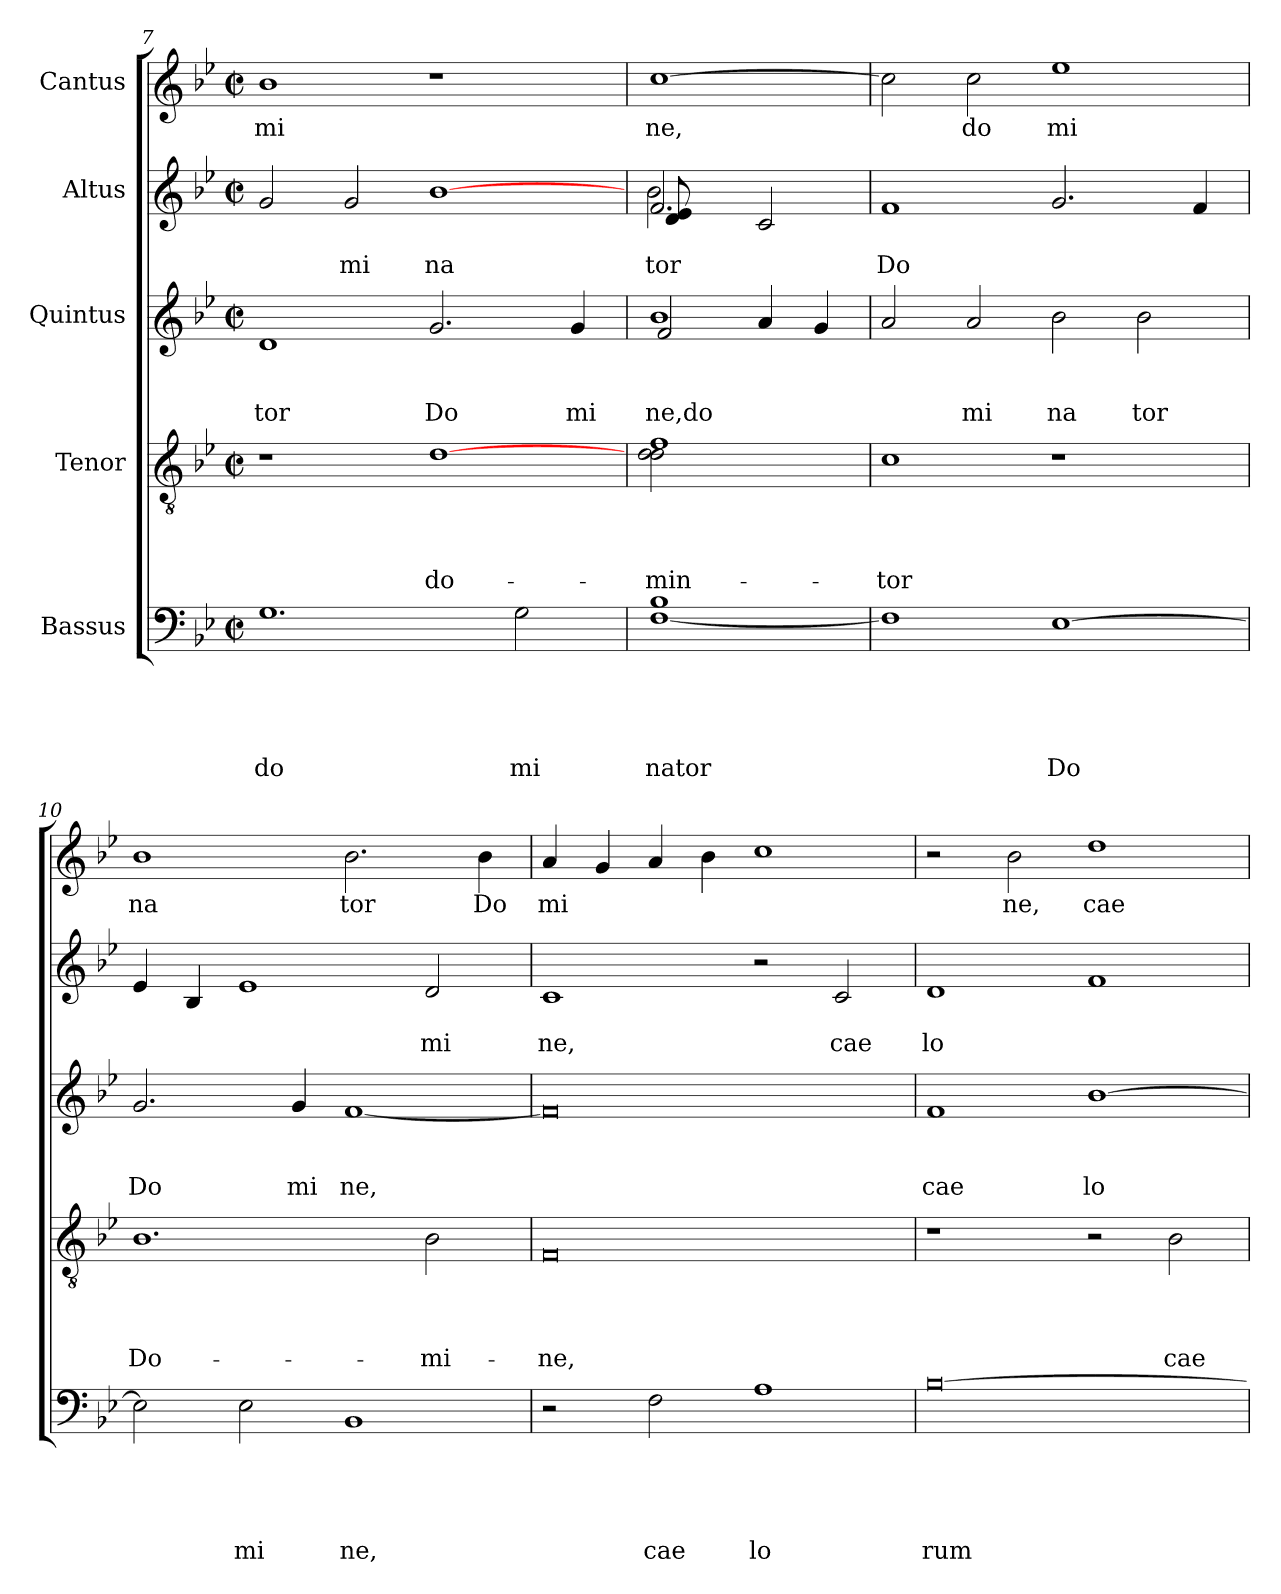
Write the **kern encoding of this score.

**kern	**text	**text	**text	**text	**text	**kern	**text	**text	**text	**text	**kern	**text	**text	**text	**kern	**text	**text	**kern	**text
*part5	*part5	*part5	*part5	*part5	*part5	*part4	*part4	*part4	*part4	*part4	*part3	*part3	*part3	*part3	*part2	*part2	*part2	*part1	*part1
*staff5	*staff5	*staff5	*staff5	*staff5	*staff5	*staff4	*staff4	*staff4	*staff4	*staff4	*staff3	*staff3	*staff3	*staff3	*staff2	*staff2	*staff2	*staff1	*staff1
*I"Bassus	*	*	*	*	*	*I"Tenor	*	*	*	*	*I"Quintus	*	*	*	*I"Altus	*	*	*I"Cantus	*
*clefF4	*	*	*	*	*	*clefGv2	*	*	*	*	*clefG2	*	*	*	*clefG2	*	*	*clefG2	*
*k[b-e-]	*	*	*	*	*	*k[b-e-]	*	*	*	*	*k[b-e-]	*	*	*	*k[b-e-]	*	*	*k[b-e-]	*
*B-:	*	*	*	*	*	*B-:	*	*	*	*	*B-:	*	*	*	*B-:	*	*	*B-:	*
*M2/2	*	*	*	*	*	*M2/2	*	*	*	*	*M2/2	*	*	*	*M2/2	*	*	*M2/2	*
*met(c|)	*	*	*	*	*	*met(c|)	*	*	*	*	*met(c|)	*	*	*	*met(c|)	*	*	*met(c|)	*
=7	=7	=7	=7	=7	=7	=7	=7	=7	=7	=7	=7	=7	=7	=7	=7	=7	=7	=7	=7
!	!	!	!	!	!LO:LY:b	!	!	!	!	!	!	!	!	!LO:LY:b	!	!	!	!	!LO:LY:b
1.G	.	.	.	.	do	1r	.	.	.	.	1d	.	.	tor	2g/	.	.	1b-	mi
!	!	!	!	!	!	!	!	!	!	!	!	!	!	!	!	!	!LO:LY:b	!	!
.	.	.	.	.	.	.	.	.	.	.	.	.	.	.	2g/	.	mi	.	.
!	!	!	!	!	!	!	!	!	!	!LO:LY:b	!	!	!	!LO:LY:b	!	!	!LO:LY:b	!	!
.	.	.	.	.	.	[>1d	.	.	.	do-	2.g/	.	.	Do	[>1b-	.	na	1r	.
!	!	!	!	!	!LO:LY:b	!	!	!	!	!	!	!	!	!	!	!	!	!	!
2G\	.	.	.	.	mi	.	.	.	.	.	.	.	.	.	.	.	.	.	.
!	!	!	!	!	!	!	!	!	!	!	!	!	!	!LO:LY:b	!	!	!	!	!
.	.	.	.	.	.	.	.	.	.	.	4g/	.	.	mi	.	.	.	.	.
=8	=8	=8	=8	=8	=8	=8	=8	=8	=8	=8	=8	=8	=8	=8	=8	=8	=8	=8	=8
!	!	!	!	!	!LO:LY:b	!	!	!	!	!LO:LY:b	!	!	!	!LO:LY:b	!	!	!LO:LY:b	!	!LO:LY:b
*	*	*	*	*	*	*^	*	*	*	*	*^	*	*	*	*^	*	*	*	*
*	*	*	*	*	*	*	*	*	*	*	*	*	*	*	*	*	*	*^	*	*	*	*
[>1F 1B-	.	.	.	.	nator	1f	2d\ 2d\	.	.	.	-min-	1b-	2f/	.	.	ne,do	2.f/	2b-\	8d/ 8e-/	.	tor	[>1cc	ne,
.	.	.	.	.	.	.	.	.	.	.	.	.	.	.	.	.	.	.	4.ryy	.	.	.	.
.	.	.	.	.	.	.	2ryy	.	.	.	.	.	4a/	.	.	.	.	2ryy	2c/	.	.	.	.
.	.	.	.	.	.	.	.	.	.	.	.	.	4g/	.	.	.	4ryy	.	.	.	.	.	.
*	*	*	*	*	*	*v	*v	*	*	*	*	*	*	*	*	*	*v	*v	*v	*	*	*	*
=9	=9	=9	=9	=9	=9	=9	=9	=9	=9	=9	=9	=9	=9	=9	=9	=9	=9	=9	=9	=9
!	!	!	!	!	!	!	!	!	!	!LO:LY:b	!	!	!	!	!	!	!	!LO:LY:b	!	!
*	*	*	*	*	*	*	*	*	*	*	*v	*v	*	*	*	*	*	*	*	*
1F]	.	.	.	.	.	1c	.	.	.	-tor	2a/	.	.	.	1f	.	Do	2cc\]	.
!	!	!	!	!	!	!	!	!	!	!	!	!	!	!LO:LY:b	!	!	!	!	!LO:LY:b
.	.	.	.	.	.	.	.	.	.	.	2a/	.	.	mi	.	.	.	2cc\	do
!	!	!	!	!	!LO:LY:b	!	!	!	!	!	!	!	!	!LO:LY:b	!	!	!	!	!LO:LY:b
[>1E-	.	.	.	.	Do	1r	.	.	.	.	2b-\	.	.	na	2.g/	.	.	1ee-	mi
!	!	!	!	!	!	!	!	!	!	!	!	!	!	!LO:LY:b	!	!	!	!	!
.	.	.	.	.	.	.	.	.	.	.	2b-\	.	.	tor	.	.	.	.	.
.	.	.	.	.	.	.	.	.	.	.	.	.	.	.	4f/	.	.	.	.
=10	=10	=10	=10	=10	=10	=10	=10	=10	=10	=10	=10	=10	=10	=10	=10	=10	=10	=10	=10
!	!	!	!	!	!	!	!	!	!	!LO:LY:b	!	!	!	!LO:LY:b	!	!	!	!	!LO:LY:b
2E-\]	.	.	.	.	.	1.B-	.	.	.	Do-	2.g/	.	.	Do	4e-/	.	.	1b-	na
.	.	.	.	.	.	.	.	.	.	.	.	.	.	.	4B-/	.	.	.	.
!	!	!	!	!	!LO:LY:b	!	!	!	!	!	!	!	!	!	!	!	!	!	!
2E-\	.	.	.	.	mi	.	.	.	.	.	.	.	.	.	1e-	.	.	.	.
!	!	!	!	!	!	!	!	!	!	!	!	!	!	!LO:LY:b	!	!	!	!	!
.	.	.	.	.	.	.	.	.	.	.	4g/	.	.	mi	.	.	.	.	.
!	!	!	!	!	!LO:LY:b	!	!	!	!	!	!	!	!	!LO:LY:b	!	!	!	!	!LO:LY:b
1BB-	.	.	.	.	ne,	.	.	.	.	.	[<1f	.	.	ne,	.	.	.	2.b-\	tor
!	!	!	!	!	!	!	!	!	!	!LO:LY:b	!	!	!	!	!	!	!LO:LY:b	!	!
.	.	.	.	.	.	2B-\	.	.	.	-mi-	.	.	.	.	2d/	.	mi	.	.
!	!	!	!	!	!	!	!	!	!	!	!	!	!	!	!	!	!	!	!LO:LY:b
.	.	.	.	.	.	.	.	.	.	.	.	.	.	.	.	.	.	4b-\	Do
=11	=11	=11	=11	=11	=11	=11	=11	=11	=11	=11	=11	=11	=11	=11	=11	=11	=11	=11	=11
!	!	!	!	!	!	!	!	!	!	!LO:LY:b	!	!	!	!	!	!	!LO:LY:b	!	!LO:LY:b
2r	.	.	.	.	.	0F	.	.	.	-ne,	0f]	.	.	.	1c	.	ne,	4a/	mi
.	.	.	.	.	.	.	.	.	.	.	.	.	.	.	.	.	.	4g/	.
!	!	!	!	!	!LO:LY:b	!	!	!	!	!	!	!	!	!	!	!	!	!	!
2F\	.	.	.	.	cae	.	.	.	.	.	.	.	.	.	.	.	.	4a/	.
.	.	.	.	.	.	.	.	.	.	.	.	.	.	.	.	.	.	4b-\	.
!	!	!	!	!	!LO:LY:b	!	!	!	!	!	!	!	!	!	!	!	!	!	!
1A	.	.	.	.	lo	.	.	.	.	.	.	.	.	.	2r	.	.	1cc	.
!	!	!	!	!	!	!	!	!	!	!	!	!	!	!	!	!	!LO:LY:b	!	!
.	.	.	.	.	.	.	.	.	.	.	.	.	.	.	2c/	.	cae	.	.
=12	=12	=12	=12	=12	=12	=12	=12	=12	=12	=12	=12	=12	=12	=12	=12	=12	=12	=12	=12
!	!	!	!	!	!LO:LY:b	!	!	!	!	!	!	!	!	!LO:LY:b	!	!	!LO:LY:b	!	!
[<0B-	.	.	.	.	rum	1r	.	.	.	.	1f	.	.	cae	1d	.	lo	2r	.
!	!	!	!	!	!	!	!	!	!	!	!	!	!	!	!	!	!	!	!LO:LY:b
.	.	.	.	.	.	.	.	.	.	.	.	.	.	.	.	.	.	2b-\	ne,
!	!	!	!	!	!	!	!	!	!	!	!	!	!	!LO:LY:b	!	!	!	!	!LO:LY:b
.	.	.	.	.	.	2r	.	.	.	.	[<1b-	.	.	lo	1f	.	.	1dd	cae
!	!	!	!	!	!	!	!	!	!	!LO:LY:b	!	!	!	!	!	!	!	!	!
.	.	.	.	.	.	2B-\	.	.	.	cae-	.	.	.	.	.	.	.	.	.
=	=	=	=	=	=	=	=	=	=	=	=	=	=	=	=	=	=	=	=
*-	*-	*-	*-	*-	*-	*-	*-	*-	*-	*-	*-	*-	*-	*-	*-	*-	*-	*-	*-
